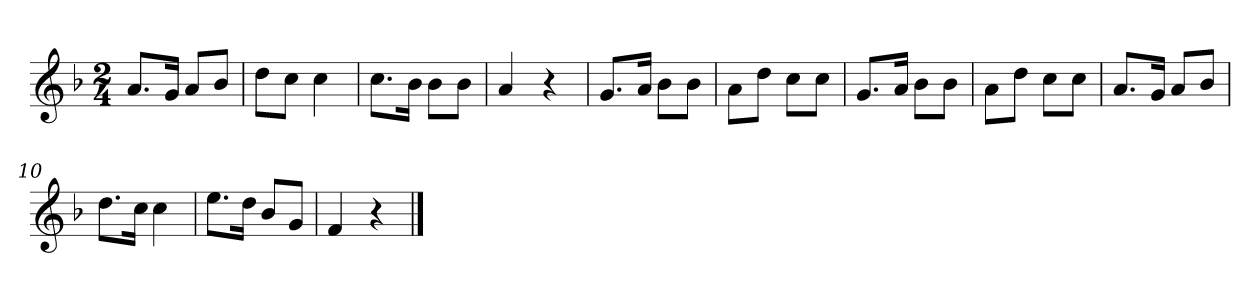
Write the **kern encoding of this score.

**kern
*part1
*staff1
*k[b-]
*M2/4
*MM120
=1
8.aL
16gJk
8aL
8b-J
=2
8ddL
8ccJ
4cc
=3
8.ccL
16b-Jk
8b-L
8b-J
=4
4a
4r
=5
8.gL
16aJk
8b-L
8b-J
=6
8aL
8ddJ
8ccL
8ccJ
=7
8.gL
16aJk
8b-L
8b-J
=8
8aL
8ddJ
8ccL
8ccJ
=9
8.aL
16gJk
8aL
8b-J
=10
8.ddL
16ccJk
4cc
=11
8.eeL
16ddJk
8b-L
8gJ
=12
4f
4r
==
*-
